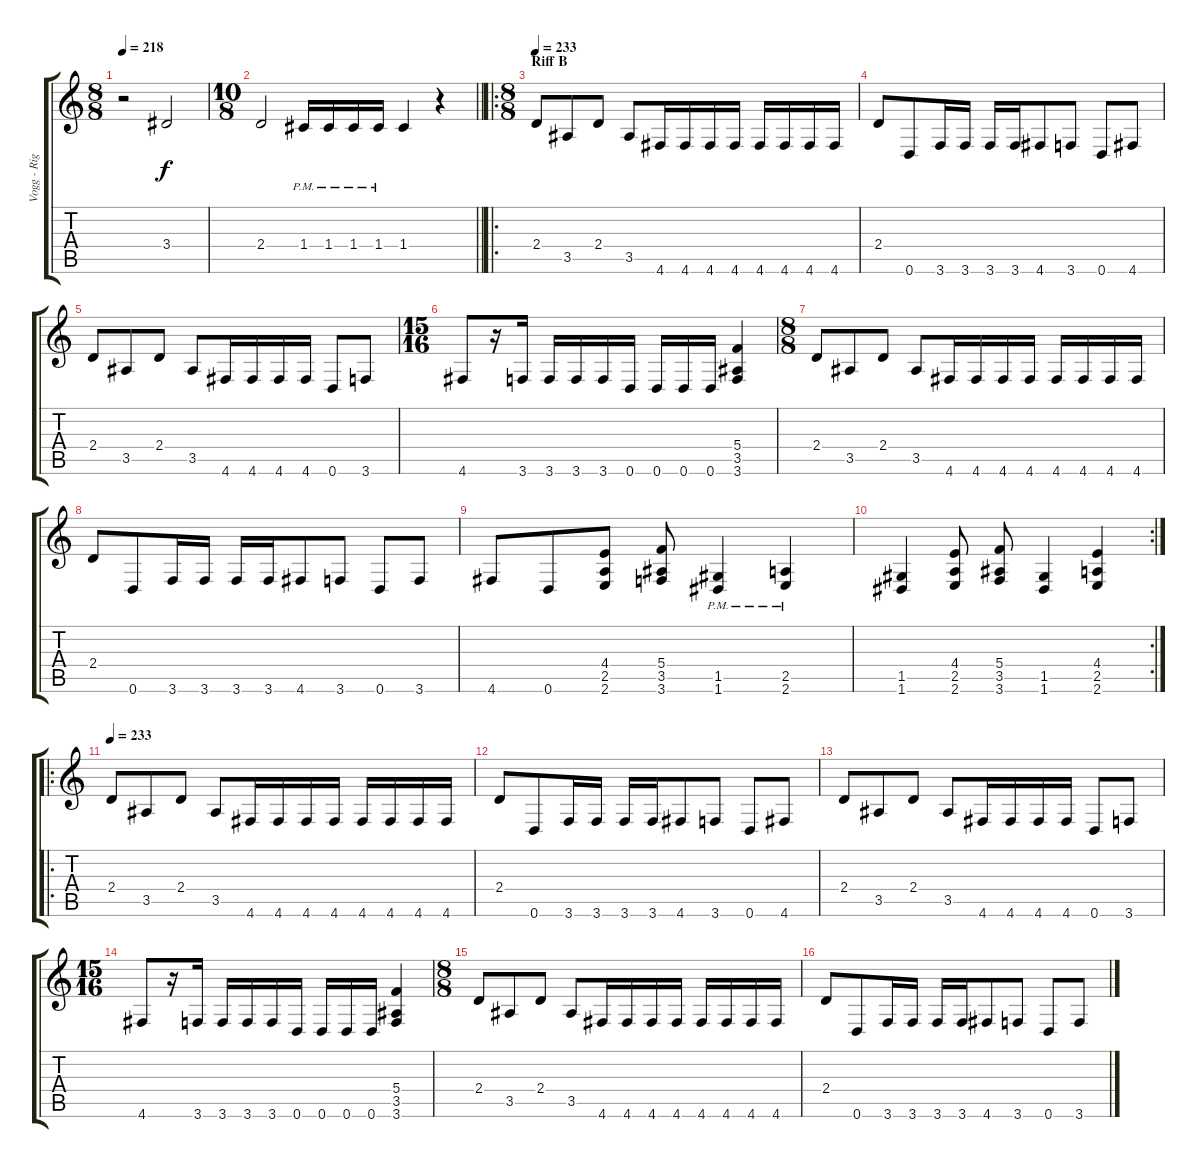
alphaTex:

\track ("Vogg - Right" "Vogg - Rig") {instrument distortionguitar}
\staff {score tabs}
\tuning (D4 A3 F3 C3 G2 D2) {hide}
\ts (8 8)
\tempo 218
\clef g2
\ks c
r.2{dy f} 3.4.2 |
\ts (10 8)
\barLineRight lightlight
2.4.2 1.4{pm}.16 1.4{pm}.16 1.4{pm}.16 1.4{pm}.16 1.4.4 r.4 |
\ro
\ts (8 8)
\section ("" "Riff B")
\tempo 233
2.4.8 3.5.8 2.4.8 3.5.8 4.6.16 4.6.16 4.6.16 4.6.16 4.6.16 4.6.16 4.6.16 4.6.16 |
2.4.8 0.6.8 3.6.16 3.6.16 3.6.16 3.6.16 4.6.8 3.6.8 0.6.8 4.6.8 |
2.4.8 3.5.8 2.4.8 3.5.8 4.6.16 4.6.16 4.6.16 4.6.16 0.6.8 3.6.8 |
\ts (15 16)
4.6.8 r.16 3.6.16 3.6.16 3.6.16 3.6.16 0.6.16 0.6.16 0.6.16 0.6.16 (5.4 3.5 3.6).4 |
\ts (8 8)
2.4.8 3.5.8 2.4.8 3.5.8 4.6.16 4.6.16 4.6.16 4.6.16 4.6.16 4.6.16 4.6.16 4.6.16 |
2.4.8 0.6.8 3.6.16 3.6.16 3.6.16 3.6.16 4.6.8 3.6.8 0.6.8 3.6.8 |
4.6.8 0.6.8 (4.4 2.5 2.6).8 (5.4 3.5 3.6).8 (1.5{pm} 1.6{pm}).4 (2.5{pm} 2.6{pm}).4 |
\rc 2
(1.5 1.6).4 (4.4 2.5 2.6).8 (5.4 3.5 3.6).8 (1.5 1.6).4 (4.4 2.5 2.6).4 |
\ro
\tempo 233
2.4.8 3.5.8 2.4.8 3.5.8 4.6.16 4.6.16 4.6.16 4.6.16 4.6.16 4.6.16 4.6.16 4.6.16 |
2.4.8 0.6.8 3.6.16 3.6.16 3.6.16 3.6.16 4.6.8 3.6.8 0.6.8 4.6.8 |
2.4.8 3.5.8 2.4.8 3.5.8 4.6.16 4.6.16 4.6.16 4.6.16 0.6.8 3.6.8 |
\ts (15 16)
4.6.8 r.16 3.6.16 3.6.16 3.6.16 3.6.16 0.6.16 0.6.16 0.6.16 0.6.16 (5.4 3.5 3.6).4 |
\ts (8 8)
2.4.8 3.5.8 2.4.8 3.5.8 4.6.16 4.6.16 4.6.16 4.6.16 4.6.16 4.6.16 4.6.16 4.6.16 |
2.4.8 0.6.8 3.6.16 3.6.16 3.6.16 3.6.16 4.6.8 3.6.8 0.6.8 3.6.8
